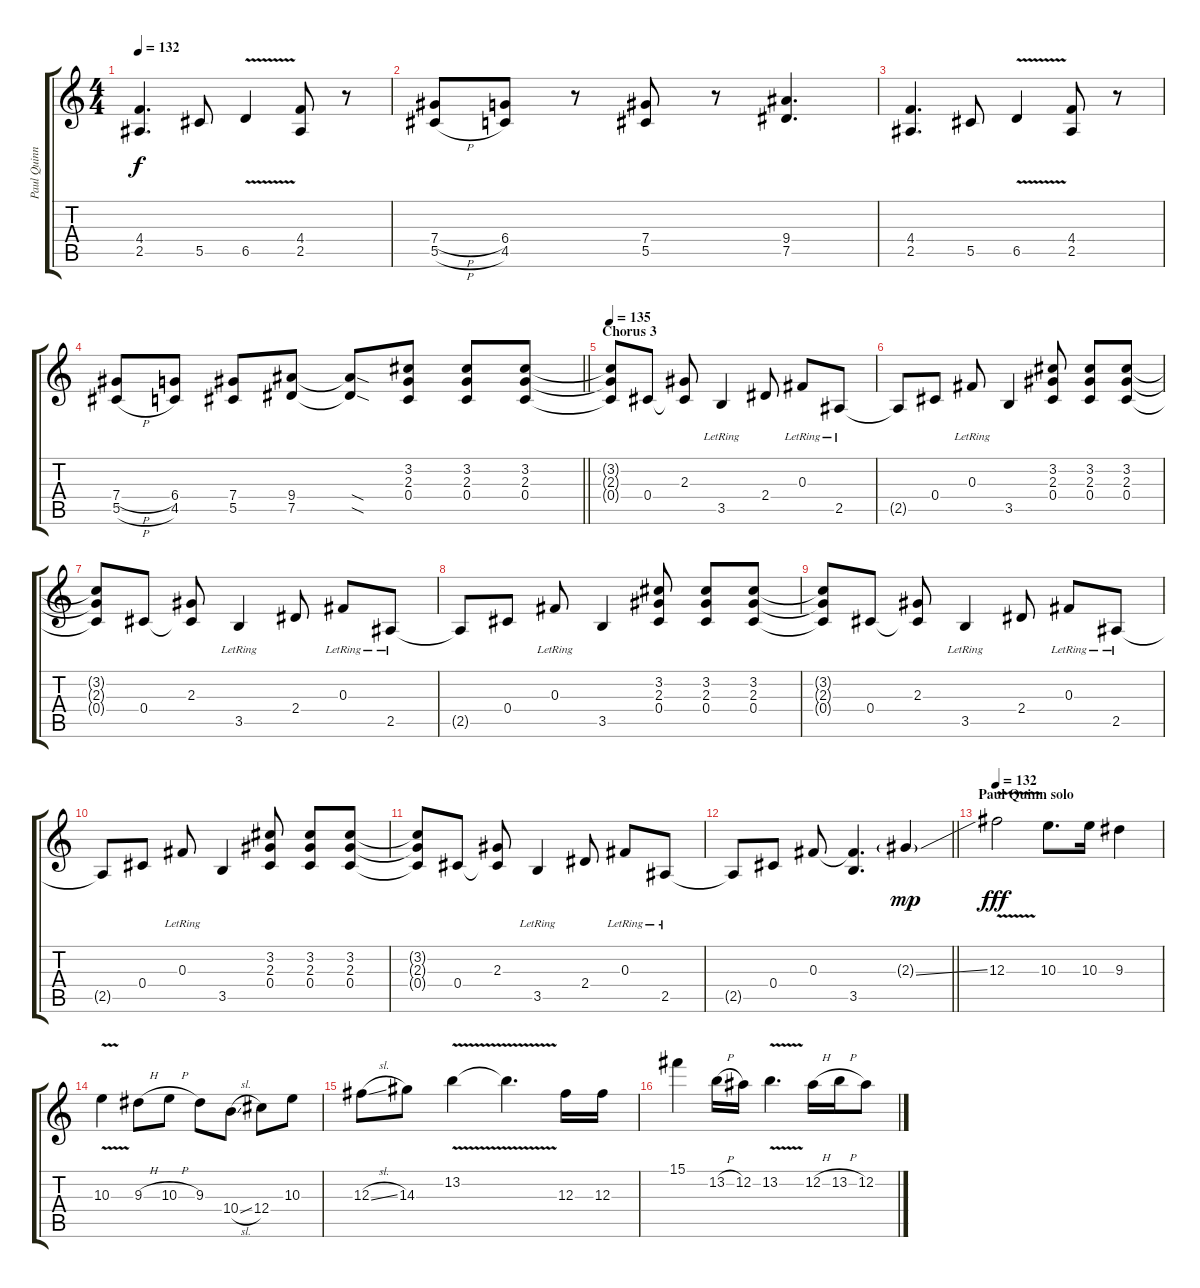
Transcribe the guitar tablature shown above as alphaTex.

\track ("Paul Quinn" "Paul Quinn") {instrument overdrivenguitar}
\staff {score tabs}
\tuning (Eb4 Bb3 Gb3 Db3 Ab2 Eb2) {hide}
\ts (4 4)
\tempo 132
\clef g2
\ks c
(4.4 2.5).4{d dy f} 5.5.8 6.5{v}.4 (4.4 2.5).8 r.8 |
(7.4{h} 5.5{h}).8 (6.4 4.5).8 r.8 (7.4 5.5).8 r.8 (9.4 7.5).4{d} |
(4.4 2.5).4{d} 5.5.8 6.5{v}.4 (4.4 2.5).8 r.8 |
\barLineRight lightlight
(7.4{h} 5.5{h}).8 (6.4 4.5).8 (7.4 5.5).8 (9.4 7.5).8 (9.4{sod t} 7.5{sod t}).8 (3.2 2.3 0.4).8 (3.2 2.3 0.4).8 (3.2 2.3 0.4).8 |
\section ("" "Chorus 3")
\tempo 135
(3.2{t} 2.3{t} 0.4{t}).8 0.4.8 (2.3 0.4{t}).8 3.5{lr}.4 2.4.8 0.3{lr}.8 2.5{lr}.8 |
2.5{t}.8 0.4.8 0.3{lr}.8 3.5.4 (3.2 2.3 0.4).8 (3.2 2.3 0.4).8 (3.2 2.3 0.4).8 |
(3.2{t} 2.3{t} 0.4{t}).8 0.4.8 (2.3 0.4{t}).8 3.5{lr}.4 2.4.8 0.3{lr}.8 2.5{lr}.8 |
2.5{t}.8 0.4.8 0.3{lr}.8 3.5.4 (3.2 2.3 0.4).8 (3.2 2.3 0.4).8 (3.2 2.3 0.4).8 |
(3.2{t} 2.3{t} 0.4{t}).8 0.4.8 (2.3 0.4{t}).8 3.5{lr}.4 2.4.8 0.3{lr}.8 2.5{lr}.8 |
2.5{t}.8 0.4.8 0.3{lr}.8 3.5.4 (3.2 2.3 0.4).8 (3.2 2.3 0.4).8 (3.2 2.3 0.4).8 |
(3.2{t} 2.3{t} 0.4{t}).8 0.4.8 (2.3 0.4{t}).8 3.5{lr}.4 2.4.8 0.3{lr}.8 2.5{lr}.8 |
\barLineRight lightlight
2.5{t}.8 0.4.8 0.3.8 (0.3{t} 3.5).4{d} 2.3{ss g}.4{dy mp volume 16 balance 8 instrument distortionguitar} |
\section ("" "Paul Quinn solo")
\tempo 132
12.3{v}.2{dy fff} 10.3.8{d} 10.3.16 9.3.4 |
10.3{v}.4 9.3{h}.8 10.3{h}.8 9.3.8 10.4{sl}.8 12.4.8 10.3.8 |
12.3{sl}.8 14.3.8 13.2{v}.4 13.2{t}.4{d} 12.3.16 12.3.16 |
15.1.4 13.2{h}.16 12.2.16 13.2{v}.4{d} 12.2{h}.16 13.2{h}.16 12.2.8
